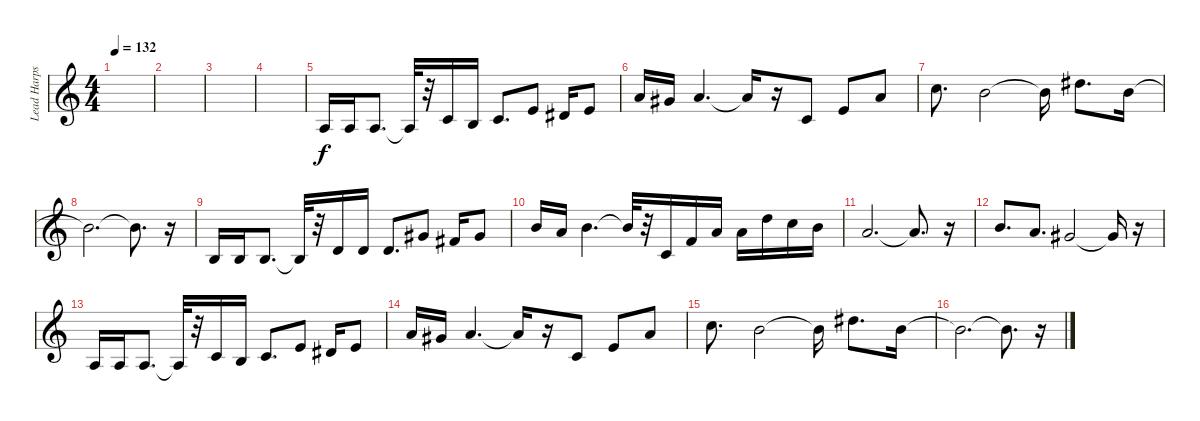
\track ("Lead Harpsichord 2" "Lead Harps") {instrument harpsichord}
\staff {score}
\tuning (E4 B3 G3 D3 A2 E2 B1) {hide}
\ts (4 4)
\tempo 132
\clef g2
\ks c
|
|
|
|
2.3.16 2.3.16 2.3.8{d} 2.3{t}.32 r.32 1.2.16 0.2.16 1.2.8{d} 0.1.8 4.2.16 0.1.8 |
5.1.16 4.1.16 5.1.4{d} 5.1{t}.16 r.16 5.3.8 5.2.8 5.1.8 |
8.1.8{d} 7.1.2 7.1{t}.16 11.1.8{d} 12.2.16 |
12.2{t}.2{d} 12.2{t}.8{d} r.16 |
0.2.16 0.2.16 0.2.8{d} 0.2{t}.32 r.32 3.2.16 3.2.16 3.2.8{d} 4.1.8 2.1.16 4.1.8 |
7.1.16 5.1.16 7.1.4{d} 7.1{t}.32 r.32 5.3.16 6.2.16 5.1.16 5.1.16 10.1.16 8.1.16 7.1.16 |
5.1.2{d} 5.1{t}.8{d} r.16 |
7.1.8{d} 5.1.8{d} 4.1.2 4.1{t}.16 r.16 |
2.3.16 2.3.16 2.3.8{d} 2.3{t}.32 r.32 1.2.16 0.2.16 1.2.8{d} 0.1.8 4.2.16 0.1.8 |
5.1.16 4.1.16 5.1.4{d} 5.1{t}.16 r.16 5.3.8 5.2.8 5.1.8 |
8.1.8{d} 7.1.2 7.1{t}.16 11.1.8{d} 12.2.16 |
12.2{t}.2{d} 12.2{t}.8{d} r.16
